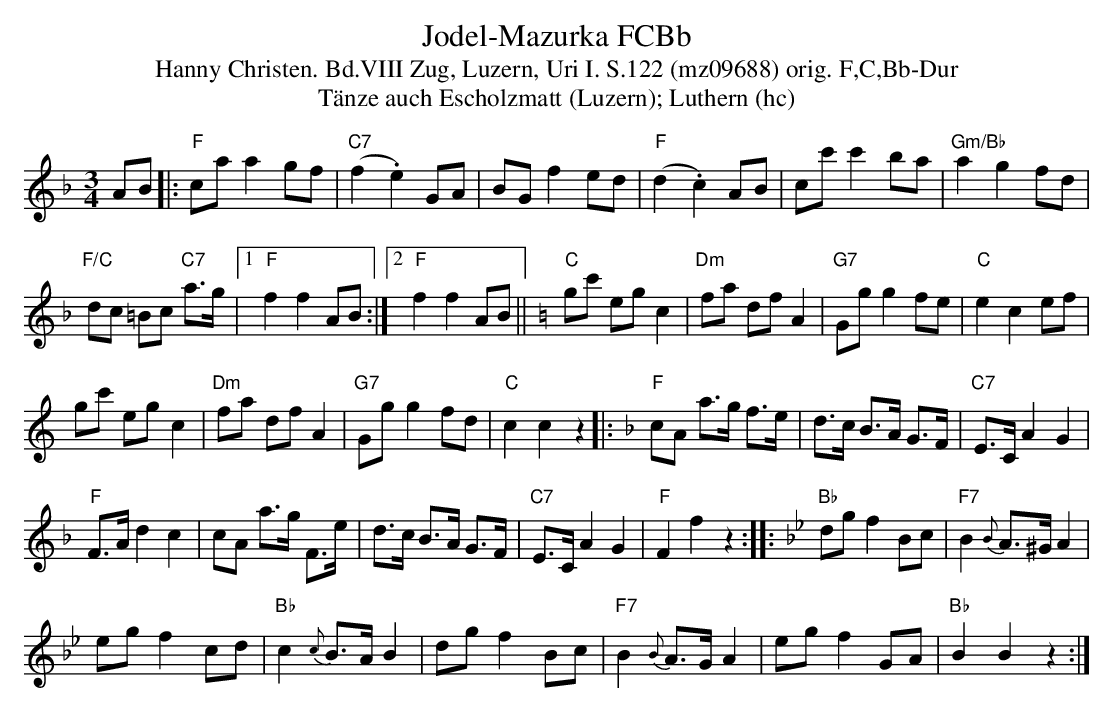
X:1
T:Jodel-Mazurka FCBb
T:Hanny Christen. Bd.VIII Zug, Luzern, Uri I. S.122 (mz09688) orig. F,C,Bb-Dur
T: T\"anze auch Escholzmatt (Luzern); Luthern (hc)
M:3/4
L:1/8
K:F
AB |: "F"ca a2 gf | ("C7"f2.e2) GA | BG f2 ed | "F"(d2.c2) AB | cc' c'2 ba | "Gm/Bb"a2g2 fd |
"F/C"dc =Bc "C7"a>g |1 "F"f2f2AB :|2 "F"f2f2 AB || [K:C] "C"gc' eg c2 | "Dm"fa df A2 | "G7"Gg g2 fe | "C"e2c2 ef |
gc' eg c2 | "Dm"fa df A2 | "G7"Gg g2 fd | "C"c2c2 z2 |: [K:F] "F"cA a>g f>e | d>c B>A G>F | "C7"E>C A2G2 |
"F"F>A d2c2 | cA a>g F>e | d>c B>A G>F | "C7"E>C A2G2 | "F"F2f2z2 :: [K:Bb] "Bb"dg f2 Bc | "F7"B2 {B}A>^G A2 |
eg f2 cd | "Bb"c2 {c}B>A B2 | dg f2 Bc | "F7"B2 {B}A>G A2 | eg f2 GA | "Bb"B2B2 z2 :|
